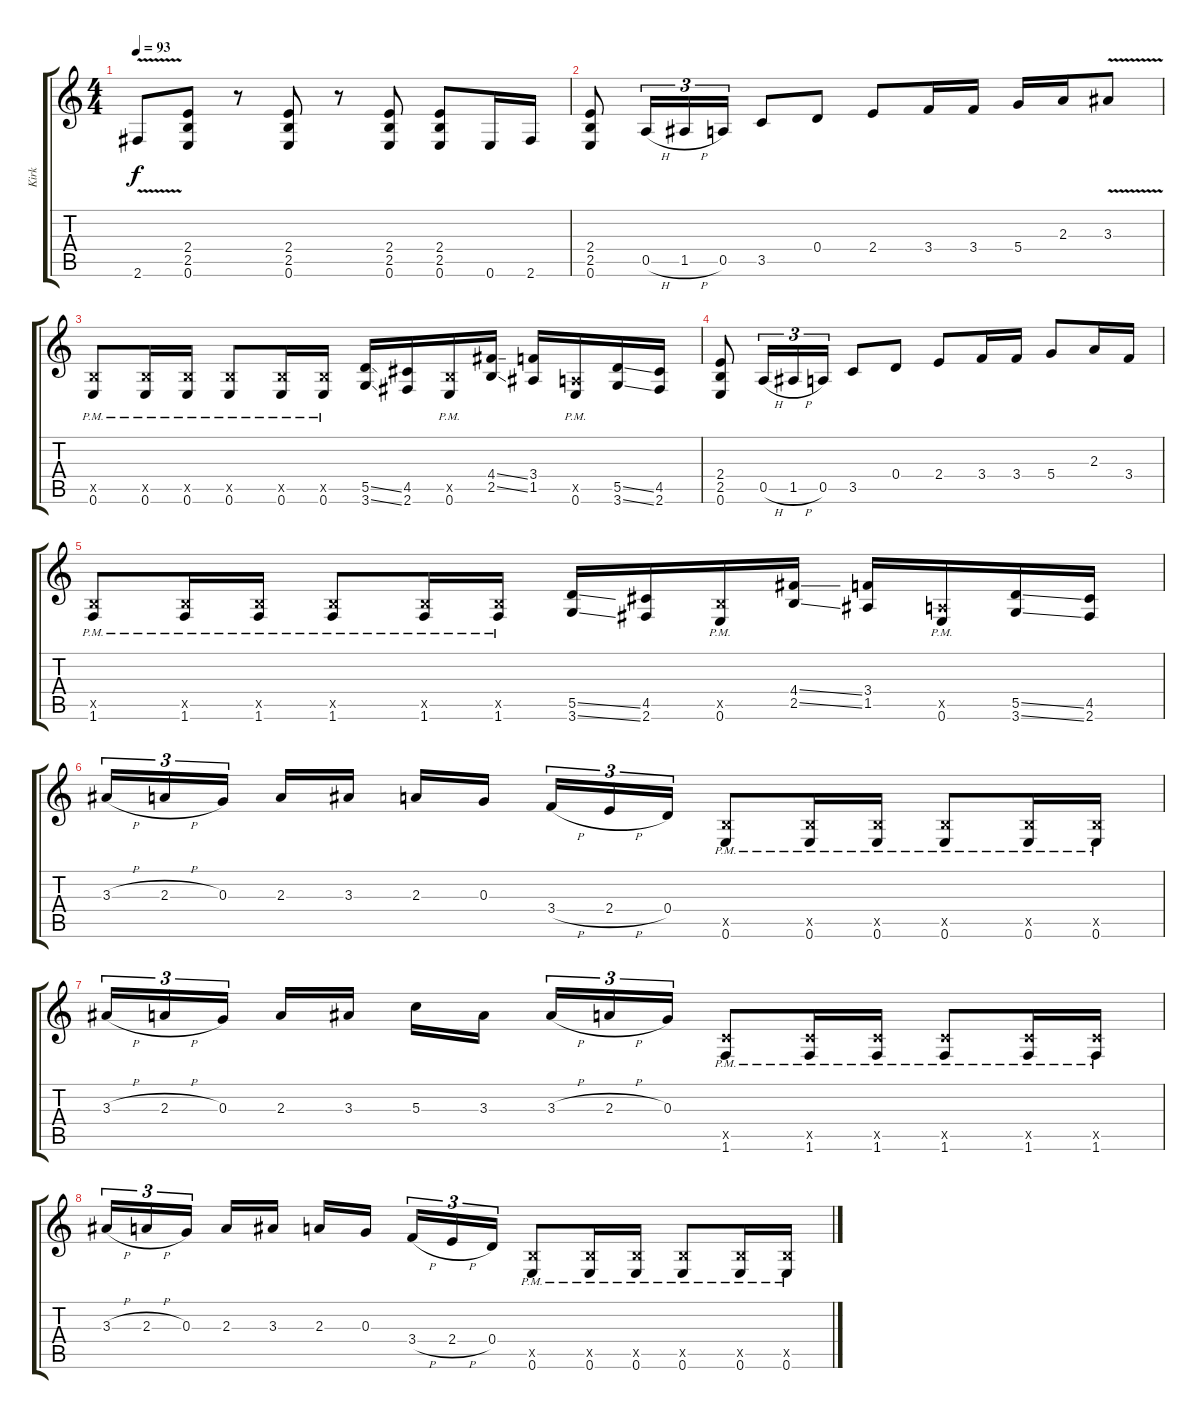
\track ("Kirk" "Kirk") {instrument distortionguitar}
\staff {score tabs}
\tuning (E4 B3 G3 D3 A2 E2) {hide}
\ts (4 4)
\tempo 93
\clef g2
\ks c
2.6{v}.8{dy f} (2.4 2.5 0.6).8 r.8 (2.4 2.5 0.6).8 r.8 (2.4 2.5 0.6).8 (2.4 2.5 0.6).8 0.6.16 2.6.16 |
(2.4 2.5 0.6).8 0.5{h}.16{tu (3 2)} 1.5{h}.16{tu (3 2)} 0.5.16{tu (3 2)} 3.5.8 0.4.8 2.4.8 3.4.16 3.4.16 5.4.16 2.3.16 3.3{v}.8 |
(2.5{x} 0.6{pm}).8 (2.5{x} 0.6{pm}).16 (2.5{x} 0.6{pm}).16 (2.5{x} 0.6{pm}).8 (2.5{x} 0.6{pm}).16 (2.5{x} 0.6{pm}).16 (5.5{ss} 3.6{ss}).16 (4.5 2.6).16 (2.5{x} 0.6{pm}).16 (4.4{ss} 2.5{ss}).16 (3.4 1.5).16 (0.5{x} 0.6{pm}).16 (5.5{ss} 3.6{ss}).16 (4.5 2.6).16 |
(2.4 2.5 0.6).8 0.5{h}.16{tu (3 2)} 1.5{h}.16{tu (3 2)} 0.5.16{tu (3 2)} 3.5.8 0.4.8 2.4.8 3.4.16 3.4.16 5.4.8 2.3.16 3.4.16 |
(2.5{x} 1.6{pm}).8 (2.5{x} 1.6{pm}).16 (2.5{x} 1.6{pm}).16 (2.5{x} 1.6{pm}).8 (2.5{x} 1.6{pm}).16 (2.5{x} 1.6{pm}).16 (5.5{ss} 3.6{ss}).16 (4.5 2.6).16 (2.5{x} 0.6{pm}).16 (4.4{ss} 2.5{ss}).16 (3.4 1.5).16 (0.5{x} 0.6{pm}).16 (5.5{ss} 3.6{ss}).16 (4.5 2.6).16 |
3.3{h}.16{tu (3 2)} 2.3{h}.16{tu (3 2)} 0.3.16{tu (3 2)} 2.3.16 3.3.16 2.3.16 0.3.16 3.4{h}.16{tu (3 2)} 2.4{h}.16{tu (3 2)} 0.4.16{tu (3 2)} (2.5{x} 0.6{pm}).8 (2.5{x} 0.6{pm}).16 (2.5{x} 0.6{pm}).16 (2.5{x} 0.6{pm}).8 (2.5{x} 0.6{pm}).16 (2.5{x} 0.6{pm}).16 |
3.3{h}.16{tu (3 2)} 2.3{h}.16{tu (3 2)} 0.3.16{tu (3 2)} 2.3.16 3.3.16 5.3.16 3.3.16 3.3{h}.16{tu (3 2)} 2.3{h}.16{tu (3 2)} 0.3.16{tu (3 2)} (3.5{x} 1.6{pm}).8 (3.5{x} 1.6{pm}).16 (3.5{x} 1.6{pm}).16 (3.5{x} 1.6{pm}).8 (3.5{x} 1.6{pm}).16 (3.5{x} 1.6{pm}).16 |
3.3{h}.16{tu (3 2)} 2.3{h}.16{tu (3 2)} 0.3.16{tu (3 2)} 2.3.16 3.3.16 2.3.16 0.3.16 3.4{h}.16{tu (3 2)} 2.4{h}.16{tu (3 2)} 0.4.16{tu (3 2)} (2.5{x} 0.6{pm}).8 (2.5{x} 0.6{pm}).16 (2.5{x} 0.6{pm}).16 (2.5{x} 0.6{pm}).8 (2.5{x} 0.6{pm}).16 (2.5{x} 0.6{pm}).16
